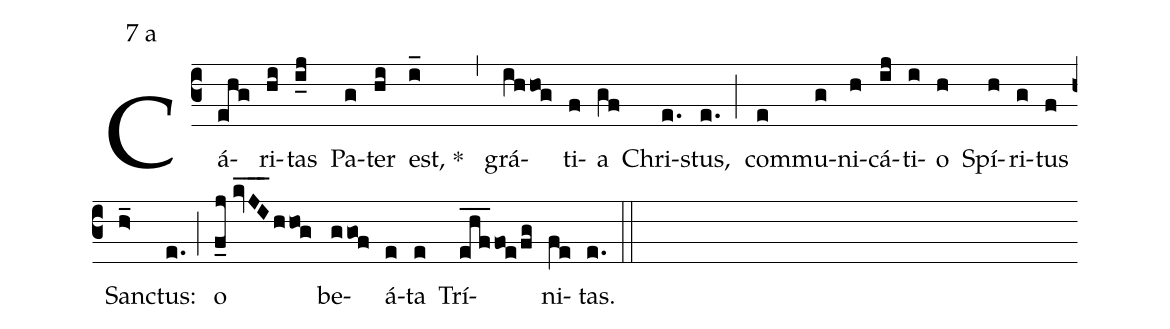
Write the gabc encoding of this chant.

mode:7 a;
%%
(c3) Cá(ehg)ri(hi)tas(i_j) Pa(g)ter(hi) est,(i_) *()(,) grá(ihhog)ti(f)a(gf) Chri(e.)stus,(e.) (;) com(e)mu(g)ni(h)cá(ij)ti(i)o(h) Spí(h)ri(g)tus(f) San(h>_1)ctus:(e.) (;) o(f_j//kvJI___hhog) be(ggof)á(e)ta(e) Trí(ehf___/foe/fg)ni(fe)tas.(e.) (::)
